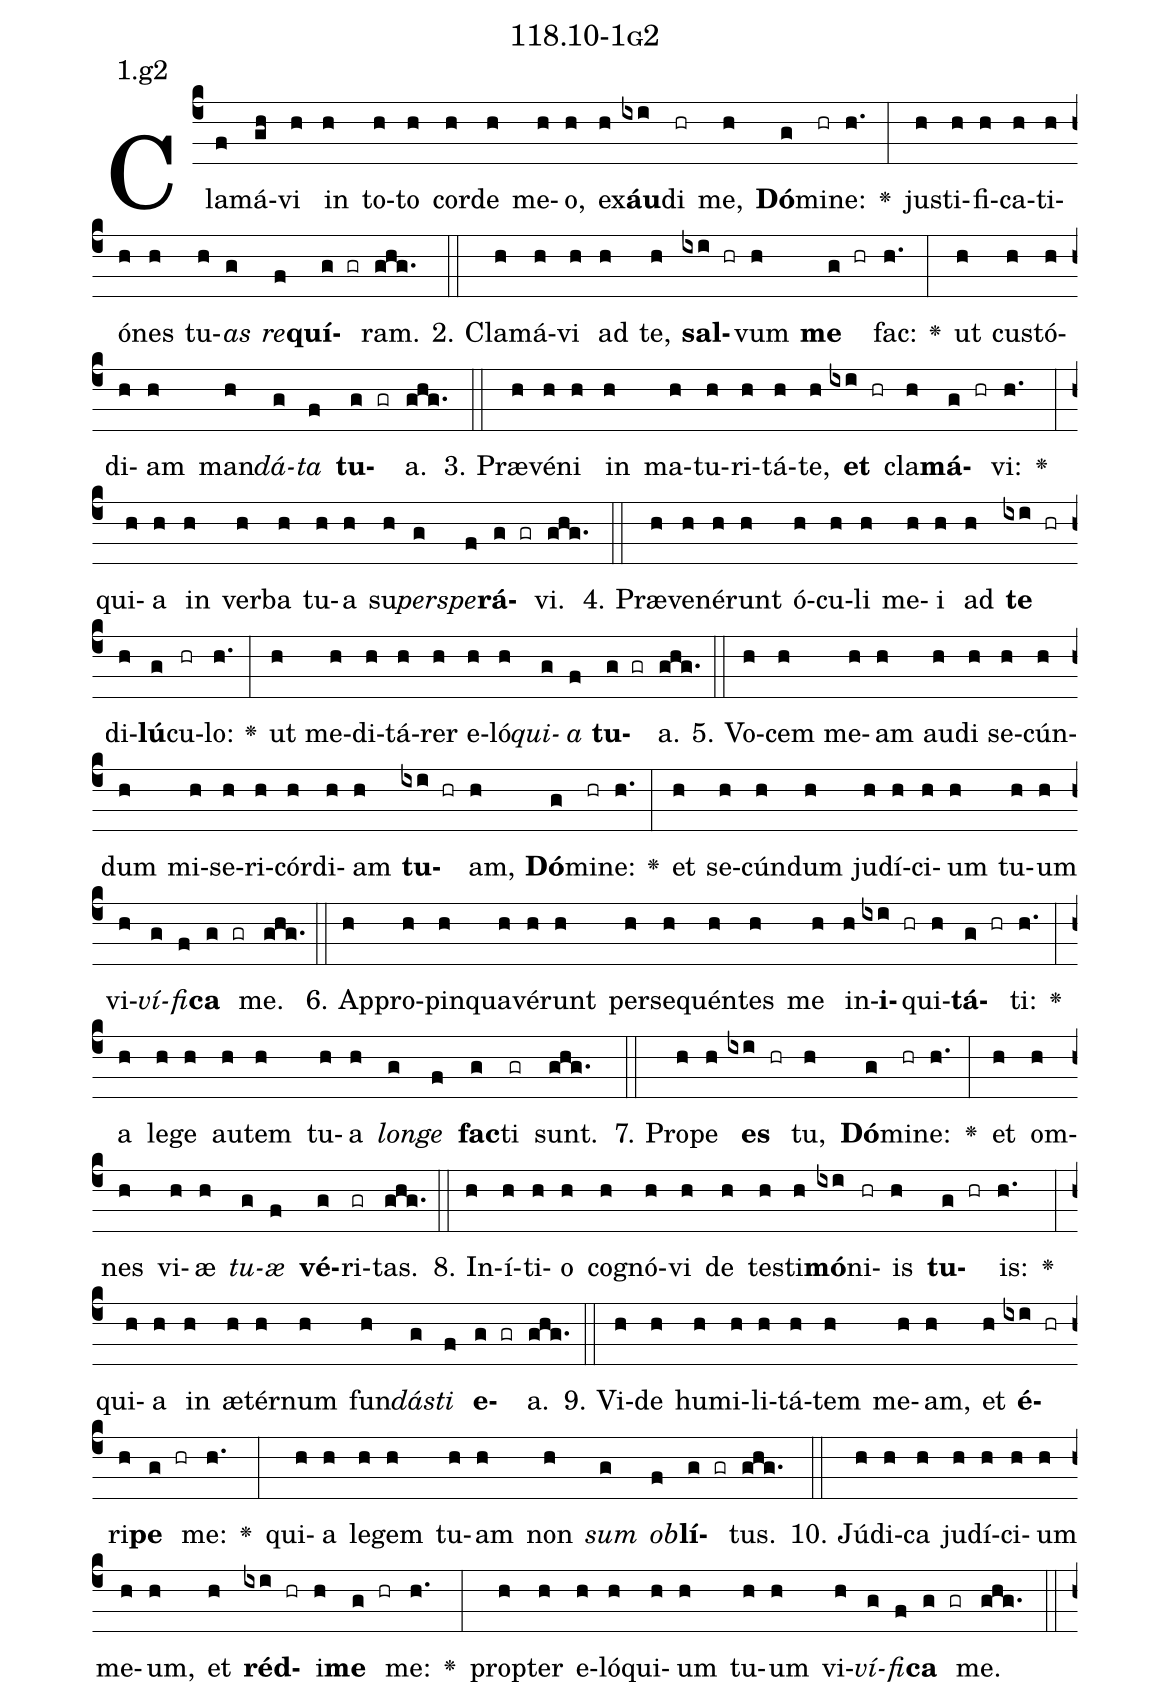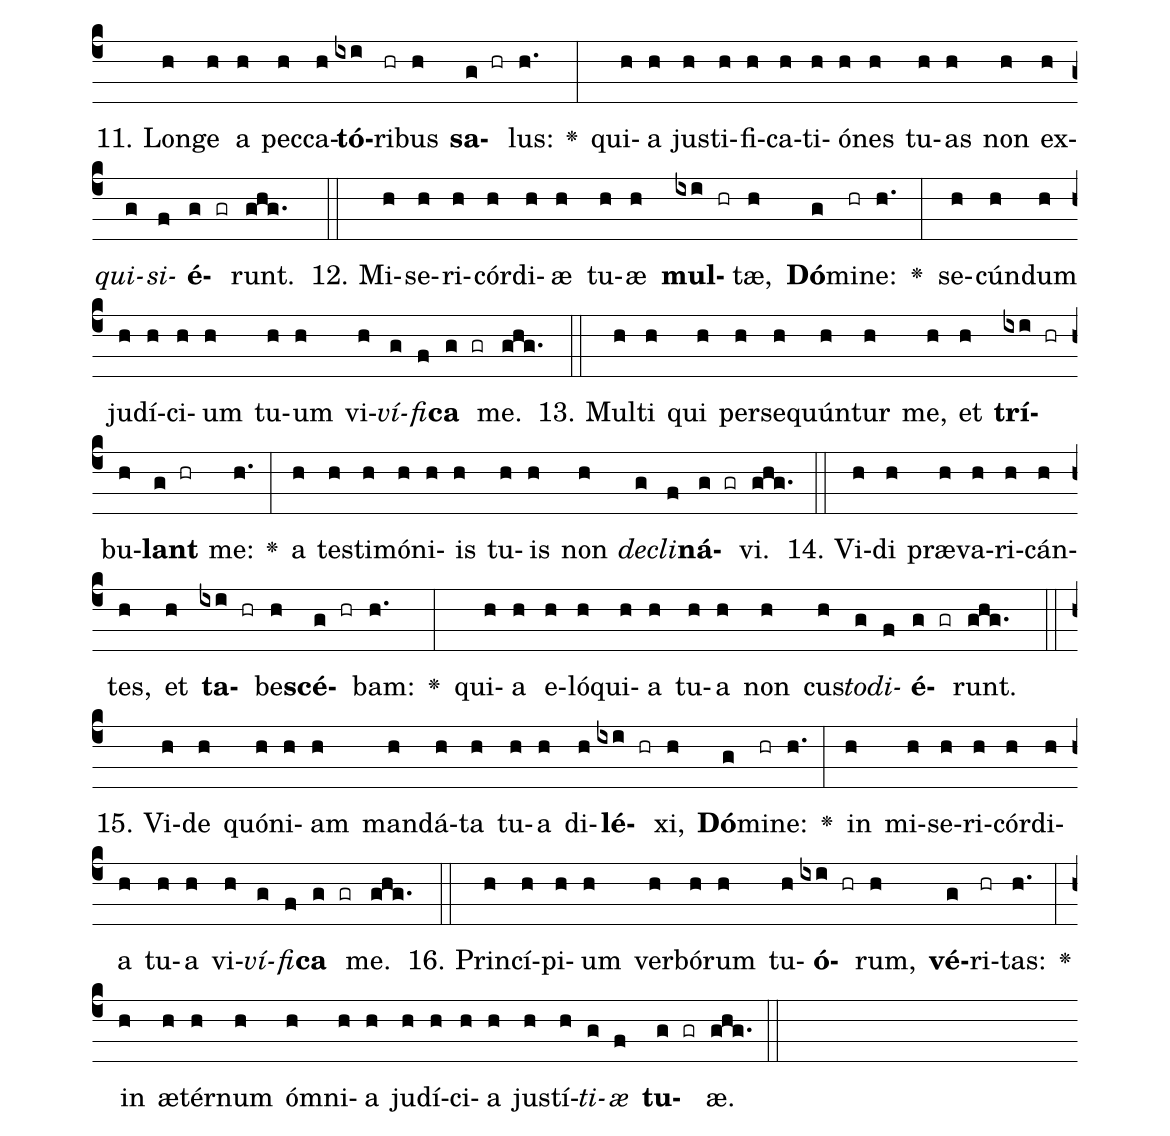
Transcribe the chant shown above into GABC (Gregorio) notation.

name: 118.10-1g2;
annotation: 1.g2;
%%
(c4)Cla(f)má(gh)vi(h) in(h) to(h)to(h) cor(h)de(h) me(h)o,(h) ex(h)<b>áu</b>(ixi)di(hr) me,(h) <b>Dó</b>(g)mi(hr)ne:(h.) <v>\greheightstar</v>(:) jus(h)ti(h)fi(h)ca(h)ti(h)ó(h)nes(h) tu(h)<i>as</i>(g) <i>re</i>(f)<b>quí</b>(g gr)ram.(ghg.) (::)
2. Cla(h)má(h)vi(h) ad(h) te,(h) <b>sal</b>(ixi hr)vum(h) <b>me</b>(g hr) fac:(h.) <v>\greheightstar</v>(:) ut(h) cus(h)tó(h)di(h)am(h) man(h)<i>dá</i>(g)<i>ta</i>(f) <b>tu</b>(g gr)a.(ghg.) (::)
3. Præ(h)vé(h)ni(h) in(h) ma(h)tu(h)ri(h)tá(h)te,(h) <b>et</b>(ixi hr) cla(h)<b>má</b>(g hr)vi:(h.) <v>\greheightstar</v>(:) qui(h)a(h) in(h) ver(h)ba(h) tu(h)a(h) su(h)<i>per</i>(g)<i>spe</i>(f)<b>rá</b>(g gr)vi.(ghg.) (::)
4. Præ(h)ve(h)né(h)runt(h) ó(h)cu(h)li(h) me(h)i(h) ad(h) <b>te</b>(ixi hr) di(h)<b>lú</b>(g)cu(hr)lo:(h.) <v>\greheightstar</v>(:) ut(h) me(h)di(h)tá(h)rer(h) e(h)ló(h)<i>qui</i>(g)<i>a</i>(f) <b>tu</b>(g gr)a.(ghg.) (::)
5. Vo(h)cem(h) me(h)am(h) au(h)di(h) se(h)cún(h)dum(h) mi(h)se(h)ri(h)cór(h)di(h)am(h) <b>tu</b>(ixi hr)am,(h) <b>Dó</b>(g)mi(hr)ne:(h.) <v>\greheightstar</v>(:) et(h) se(h)cún(h)dum(h) ju(h)dí(h)ci(h)um(h) tu(h)um(h) vi(h)<i>ví</i>(g)<i>fi</i>(f)<b>ca</b>(g gr) me.(ghg.) (::)
6. Ap(h)pro(h)pin(h)qua(h)vé(h)runt(h) per(h)se(h)quén(h)tes(h) me(h) in(h)<b>i</b>(ixi hr)qui(h)<b>tá</b>(g hr)ti:(h.) <v>\greheightstar</v>(:) a(h) le(h)ge(h) au(h)tem(h) tu(h)a(h) <i>lon</i>(g)<i>ge</i>(f) <b>fac</b>(g)ti(gr) sunt.(ghg.) (::)
7. Pro(h)pe(h) <b>es</b>(ixi hr) tu,(h) <b>Dó</b>(g)mi(hr)ne:(h.) <v>\greheightstar</v>(:) et(h) om(h)nes(h) vi(h)æ(h) <i>tu</i>(g)<i>æ</i>(f) <b>vé</b>(g)ri(gr)tas.(ghg.) (::)
8. In(h)í(h)ti(h)o(h) co(h)gnó(h)vi(h) de(h) tes(h)ti(h)<b>mó</b>(ixi)ni(hr)is(h) <b>tu</b>(g hr)is:(h.) <v>\greheightstar</v>(:) qui(h)a(h) in(h) æ(h)tér(h)num(h) fun(h)<i>dás</i>(g)<i>ti</i>(f) <b>e</b>(g gr)a.(ghg.) (::)
9. Vi(h)de(h) hu(h)mi(h)li(h)tá(h)tem(h) me(h)am,(h) et(h) <b>é</b>(ixi hr)ri(h)<b>pe</b>(g hr) me:(h.) <v>\greheightstar</v>(:) qui(h)a(h) le(h)gem(h) tu(h)am(h) non(h) <i>sum</i>(g) <i>ob</i>(f)<b>lí</b>(g gr)tus.(ghg.) (::)
10. Jú(h)di(h)ca(h) ju(h)dí(h)ci(h)um(h) me(h)um,(h) et(h) <b>réd</b>(ixi hr)i(h)<b>me</b>(g hr) me:(h.) <v>\greheightstar</v>(:) prop(h)ter(h) e(h)ló(h)qui(h)um(h) tu(h)um(h) vi(h)<i>ví</i>(g)<i>fi</i>(f)<b>ca</b>(g gr) me.(ghg.) (::)
11. Lon(h)ge(h) a(h) pec(h)ca(h)<b>tó</b>(ixi)ri(hr)bus(h) <b>sa</b>(g hr)lus:(h.) <v>\greheightstar</v>(:) qui(h)a(h) jus(h)ti(h)fi(h)ca(h)ti(h)ó(h)nes(h) tu(h)as(h) non(h) ex(h)<i>qui</i>(g)<i>si</i>(f)<b>é</b>(g gr)runt.(ghg.) (::)
12. Mi(h)se(h)ri(h)cór(h)di(h)æ(h) tu(h)æ(h) <b>mul</b>(ixi hr)tæ,(h) <b>Dó</b>(g)mi(hr)ne:(h.) <v>\greheightstar</v>(:) se(h)cún(h)dum(h) ju(h)dí(h)ci(h)um(h) tu(h)um(h) vi(h)<i>ví</i>(g)<i>fi</i>(f)<b>ca</b>(g gr) me.(ghg.) (::)
13. Mul(h)ti(h) qui(h) per(h)se(h)quún(h)tur(h) me,(h) et(h) <b>trí</b>(ixi hr)bu(h)<b>lant</b>(g hr) me:(h.) <v>\greheightstar</v>(:) a(h) tes(h)ti(h)mó(h)ni(h)is(h) tu(h)is(h) non(h) <i>de</i>(g)<i>cli</i>(f)<b>ná</b>(g gr)vi.(ghg.) (::)
14. Vi(h)di(h) præ(h)va(h)ri(h)cán(h)tes,(h) et(h) <b>ta</b>(ixi hr)be(h)<b>scé</b>(g hr)bam:(h.) <v>\greheightstar</v>(:) qui(h)a(h) e(h)ló(h)qui(h)a(h) tu(h)a(h) non(h) cus(h)<i>to</i>(g)<i>di</i>(f)<b>é</b>(g gr)runt.(ghg.) (::)
15. Vi(h)de(h) quón(h)i(h)am(h) man(h)dá(h)ta(h) tu(h)a(h) di(h)<b>lé</b>(ixi hr)xi,(h) <b>Dó</b>(g)mi(hr)ne:(h.) <v>\greheightstar</v>(:) in(h) mi(h)se(h)ri(h)cór(h)di(h)a(h) tu(h)a(h) vi(h)<i>ví</i>(g)<i>fi</i>(f)<b>ca</b>(g gr) me.(ghg.) (::)
16. Prin(h)cí(h)pi(h)um(h) ver(h)bó(h)rum(h) tu(h)<b>ó</b>(ixi hr)rum,(h) <b>vé</b>(g)ri(hr)tas:(h.) <v>\greheightstar</v>(:) in(h) æ(h)tér(h)num(h) óm(h)ni(h)a(h) ju(h)dí(h)ci(h)a(h) jus(h)tí(h)<i>ti</i>(g)<i>æ</i>(f) <b>tu</b>(g gr)æ.(ghg.) (::)
